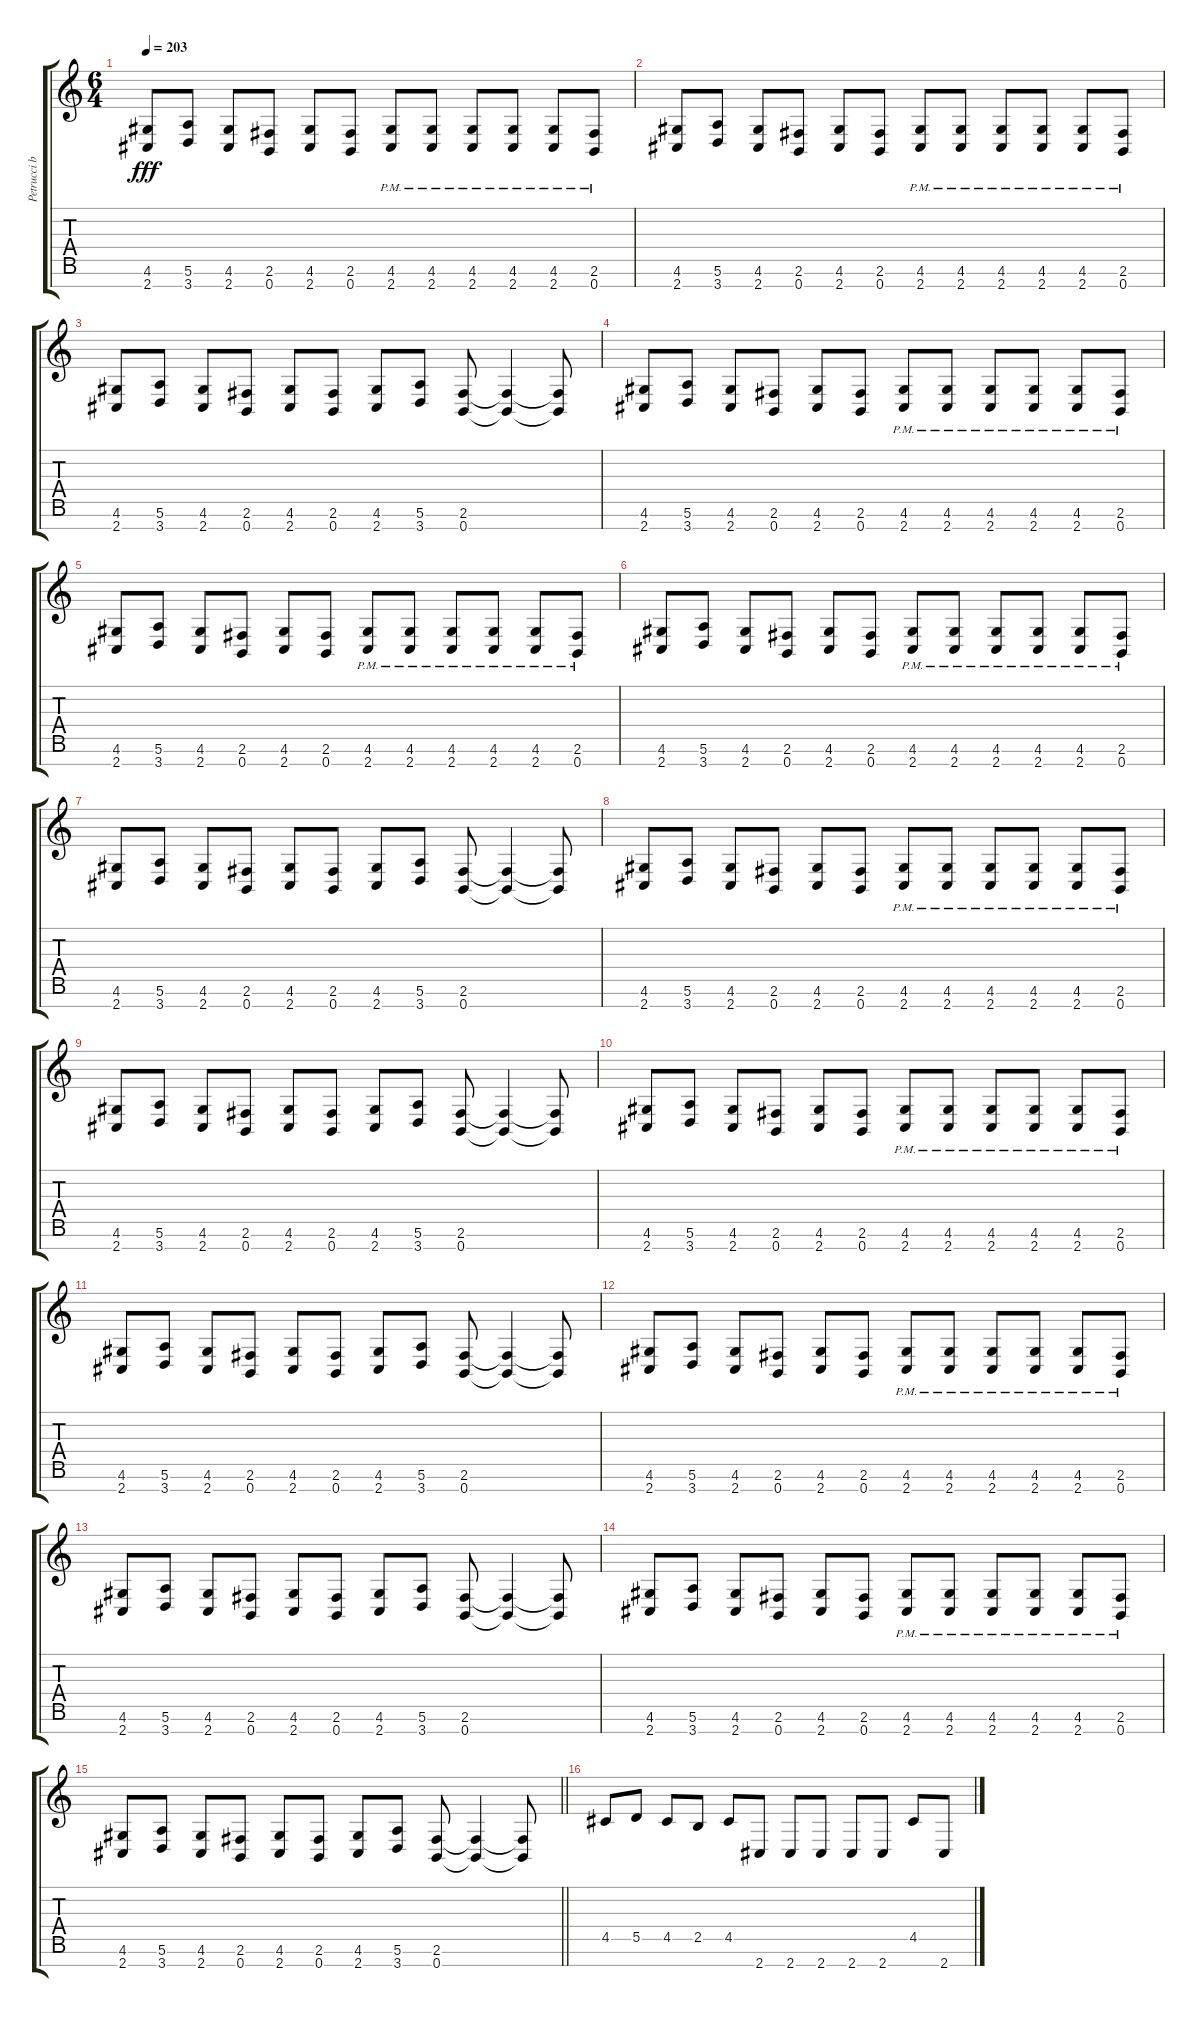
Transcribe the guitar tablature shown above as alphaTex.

\track ("Petrucci base 1" "Petrucci b") {instrument distortionguitar}
\staff {score tabs}
\tuning (E4 B3 G3 D3 A2 E2 B1) {hide}
\ts (6 4)
\tempo 203
\clef g2
\ks c
(4.6 2.7).8{dy fff} (5.6 3.7).8 (4.6 2.7).8 (2.6 0.7).8 (4.6 2.7).8 (2.6 0.7).8 (4.6{pm} 2.7{pm}).8 (4.6{pm} 2.7{pm}).8 (4.6{pm} 2.7{pm}).8 (4.6{pm} 2.7{pm}).8 (4.6{pm} 2.7{pm}).8 (2.6{pm} 0.7{pm}).8 |
(4.6 2.7).8 (5.6 3.7).8 (4.6 2.7).8 (2.6 0.7).8 (4.6 2.7).8 (2.6 0.7).8 (4.6{pm} 2.7{pm}).8 (4.6{pm} 2.7{pm}).8 (4.6{pm} 2.7{pm}).8 (4.6{pm} 2.7{pm}).8 (4.6{pm} 2.7{pm}).8 (2.6{pm} 0.7{pm}).8 |
(4.6 2.7).8 (5.6 3.7).8 (4.6 2.7).8 (2.6 0.7).8 (4.6 2.7).8 (2.6 0.7).8 (4.6 2.7).8 (5.6 3.7).8 (2.6 0.7).8 (2.6{t} 0.7{t}).4 (2.6{t} 0.7{t}).8 |
(4.6 2.7).8 (5.6 3.7).8 (4.6 2.7).8 (2.6 0.7).8 (4.6 2.7).8 (2.6 0.7).8 (4.6{pm} 2.7{pm}).8 (4.6{pm} 2.7{pm}).8 (4.6{pm} 2.7{pm}).8 (4.6{pm} 2.7{pm}).8 (4.6{pm} 2.7{pm}).8 (2.6{pm} 0.7{pm}).8 |
(4.6 2.7).8 (5.6 3.7).8 (4.6 2.7).8 (2.6 0.7).8 (4.6 2.7).8 (2.6 0.7).8 (4.6{pm} 2.7{pm}).8 (4.6{pm} 2.7{pm}).8 (4.6{pm} 2.7{pm}).8 (4.6{pm} 2.7{pm}).8 (4.6{pm} 2.7{pm}).8 (2.6{pm} 0.7{pm}).8 |
(4.6 2.7).8 (5.6 3.7).8 (4.6 2.7).8 (2.6 0.7).8 (4.6 2.7).8 (2.6 0.7).8 (4.6{pm} 2.7{pm}).8 (4.6{pm} 2.7{pm}).8 (4.6{pm} 2.7{pm}).8 (4.6{pm} 2.7{pm}).8 (4.6{pm} 2.7{pm}).8 (2.6{pm} 0.7{pm}).8 |
(4.6 2.7).8 (5.6 3.7).8 (4.6 2.7).8 (2.6 0.7).8 (4.6 2.7).8 (2.6 0.7).8 (4.6 2.7).8 (5.6 3.7).8 (2.6 0.7).8 (2.6{t} 0.7{t}).4 (2.6{t} 0.7{t}).8 |
(4.6 2.7).8 (5.6 3.7).8 (4.6 2.7).8 (2.6 0.7).8 (4.6 2.7).8 (2.6 0.7).8 (4.6{pm} 2.7{pm}).8 (4.6{pm} 2.7{pm}).8 (4.6{pm} 2.7{pm}).8 (4.6{pm} 2.7{pm}).8 (4.6{pm} 2.7{pm}).8 (2.6{pm} 0.7{pm}).8 |
(4.6 2.7).8 (5.6 3.7).8 (4.6 2.7).8 (2.6 0.7).8 (4.6 2.7).8 (2.6 0.7).8 (4.6 2.7).8 (5.6 3.7).8 (2.6 0.7).8 (2.6{t} 0.7{t}).4 (2.6{t} 0.7{t}).8 |
(4.6 2.7).8 (5.6 3.7).8 (4.6 2.7).8 (2.6 0.7).8 (4.6 2.7).8 (2.6 0.7).8 (4.6{pm} 2.7{pm}).8 (4.6{pm} 2.7{pm}).8 (4.6{pm} 2.7{pm}).8 (4.6{pm} 2.7{pm}).8 (4.6{pm} 2.7{pm}).8 (2.6{pm} 0.7{pm}).8 |
(4.6 2.7).8 (5.6 3.7).8 (4.6 2.7).8 (2.6 0.7).8 (4.6 2.7).8 (2.6 0.7).8 (4.6 2.7).8 (5.6 3.7).8 (2.6 0.7).8 (2.6{t} 0.7{t}).4 (2.6{t} 0.7{t}).8 |
(4.6 2.7).8 (5.6 3.7).8 (4.6 2.7).8 (2.6 0.7).8 (4.6 2.7).8 (2.6 0.7).8 (4.6{pm} 2.7{pm}).8 (4.6{pm} 2.7{pm}).8 (4.6{pm} 2.7{pm}).8 (4.6{pm} 2.7{pm}).8 (4.6{pm} 2.7{pm}).8 (2.6{pm} 0.7{pm}).8 |
(4.6 2.7).8 (5.6 3.7).8 (4.6 2.7).8 (2.6 0.7).8 (4.6 2.7).8 (2.6 0.7).8 (4.6 2.7).8 (5.6 3.7).8 (2.6 0.7).8 (2.6{t} 0.7{t}).4 (2.6{t} 0.7{t}).8 |
(4.6 2.7).8 (5.6 3.7).8 (4.6 2.7).8 (2.6 0.7).8 (4.6 2.7).8 (2.6 0.7).8 (4.6{pm} 2.7{pm}).8 (4.6{pm} 2.7{pm}).8 (4.6{pm} 2.7{pm}).8 (4.6{pm} 2.7{pm}).8 (4.6{pm} 2.7{pm}).8 (2.6{pm} 0.7{pm}).8 |
\barLineRight lightlight
(4.6 2.7).8 (5.6 3.7).8 (4.6 2.7).8 (2.6 0.7).8 (4.6 2.7).8 (2.6 0.7).8 (4.6 2.7).8 (5.6 3.7).8 (2.6 0.7).8 (2.6{t} 0.7{t}).4 (2.6{t} 0.7{t}).8 |
4.5.8 5.5.8 4.5.8 2.5.8 4.5.8 2.7.8 2.7.8 2.7.8 2.7.8 2.7.8 4.5.8 2.7.8
